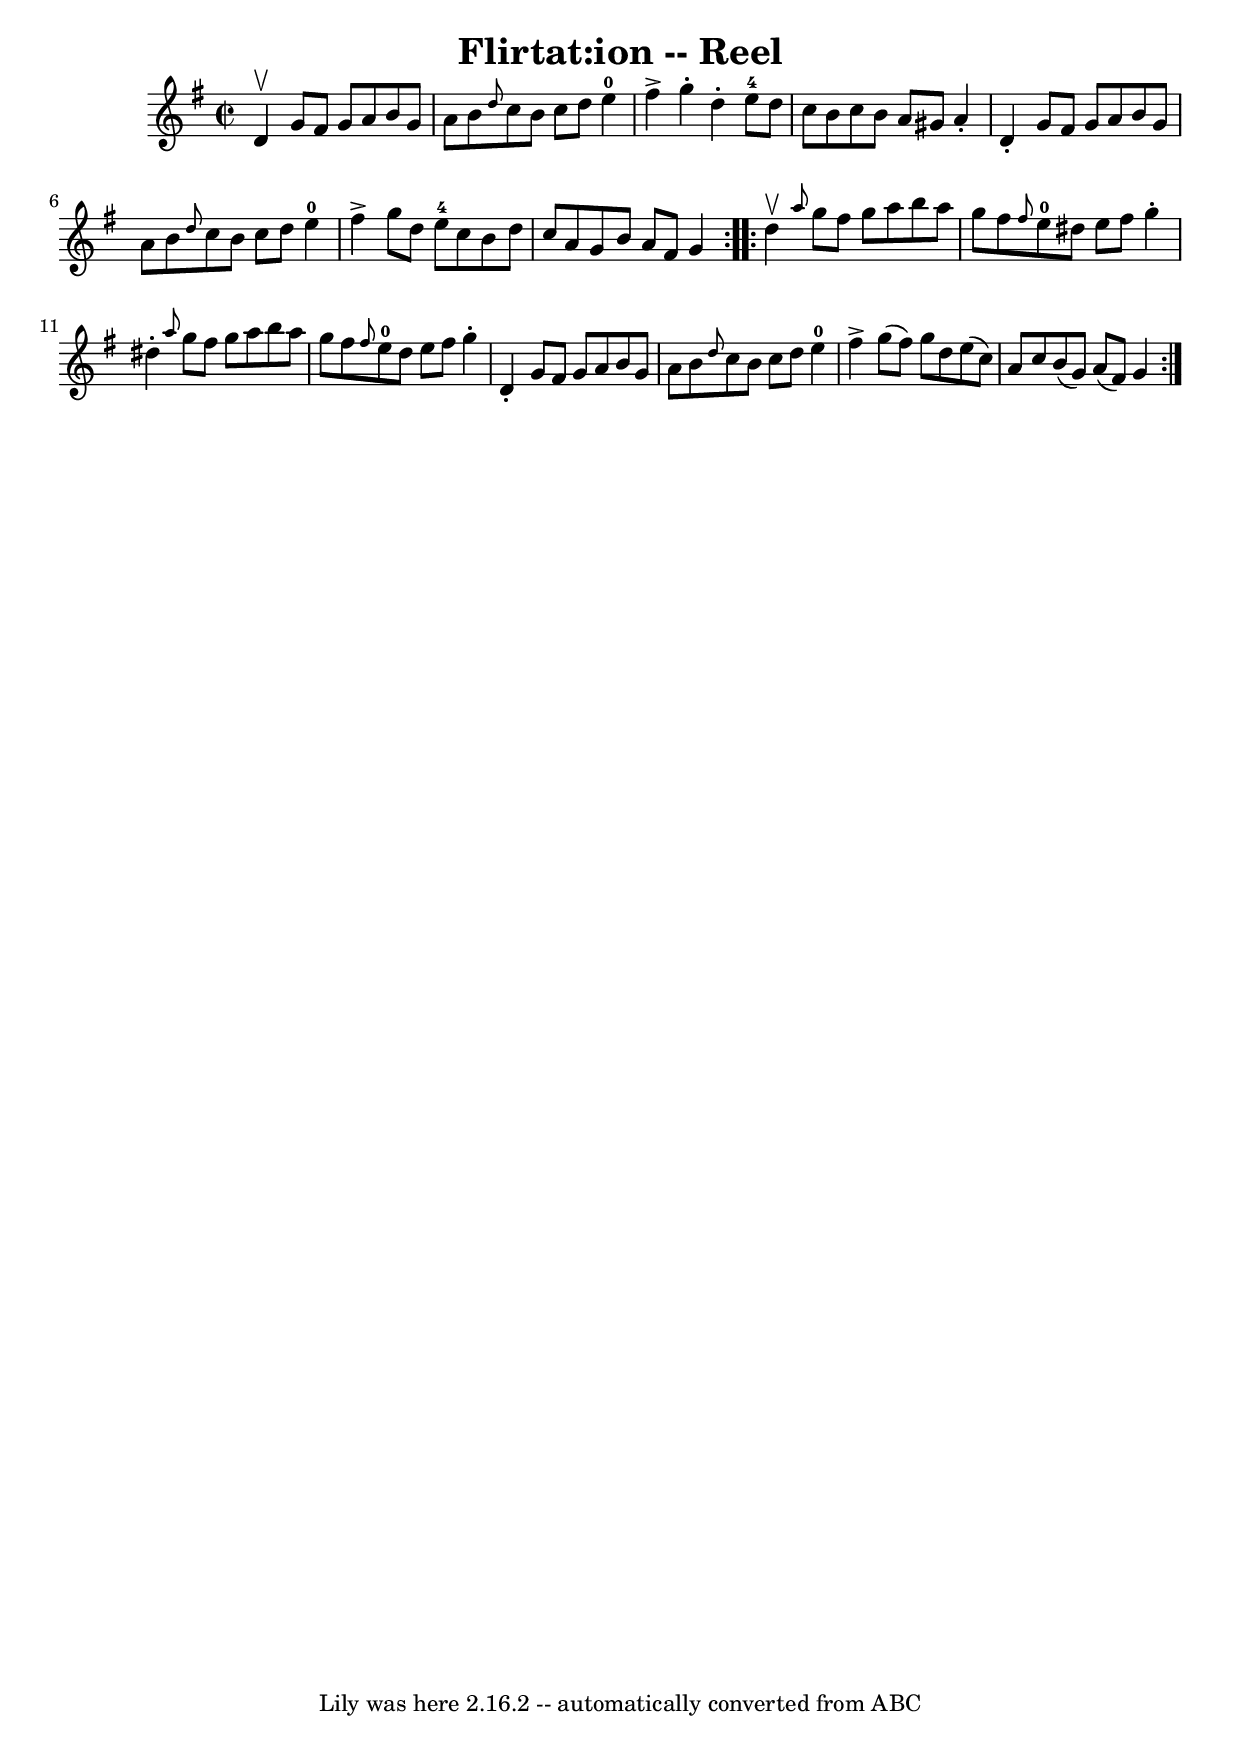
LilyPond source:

\version "2.16.2"
\include "Mammoth.ily"
\header {
  %% book = "Ryan's Mammoth Collection"
  crossRefNumber = "1"
  footnotes = "\\\\306"
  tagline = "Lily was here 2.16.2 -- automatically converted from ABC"
  title = "Flirtat:ion -- Reel"

}
voicedefault =  {



  \repeat volta 2 {

    \override Staff.TimeSignature #'style = #'C
    \time 2/2 
    \key g \major d'4^\upbow |
    g'8 fis'8 g'8 a'8  
    b'8 g'8 a'8 b'8    |
    \grace { d''8  
	   } c''8 b'8    
    c''8 d''8 e''4-0 fis''4^\accent   |
    g''4 -. d''4 -.    
    e''8-4 d''8 c''8 b'8    |
    c''8 b'8 a'8 gis'8    
    a'4 -. d'4 -.   |
    g'8 fis'8 g'8 a'8 b'8 g'8 a'8  
    b'8    |
    \grace { d''8  
	   } c''8 b'8 c''8 d''8 e''4 
    -0 fis''4^\accent   |
    g''8 d''8 e''8-4 c''8 b'8    
    d''8 c''8 a'8    |
    g'8 b'8 a'8 fis'8 g'4    
  }     

  \repeat volta 2 {
    d''4^\upbow |
    \grace { a''8  
	   } g''8    
    fis''8 g''8 a''8 b''8 a''8 g''8 fis''8    |
    \grace {   
      fis''8  
    } e''8-0 dis''8 e''8 fis''8 g''4 -. dis''4 -.   
    |
    \grace { a''8  
	   } g''8 fis''8 g''8 a''8 b''8 a''8   
    g''8 fis''8    |
    \grace { fis''8  
	   } e''8-0 d''8 e''8  
    fis''8 g''4 -. d'4 -.   |
    g'8 fis'8 g'8 a'8 b'8   
    g'8 a'8 b'8    |
    \grace { d''8  
	   } c''8 b'8 c''8    
    d''8 e''4-0 fis''4^\accent   |
    g''8 (fis''8) g''8   
    d''8 e''8 (c''8) a'8 c''8    |
    b'8 (g'8) a'8 (
    fis'8) g'4    
  }   

}

\score{
  <<

    \context Staff="default"
    {
      \voicedefault 
      
    }

  >>
  \layout {
    
  }
  \midi {
  }

}
